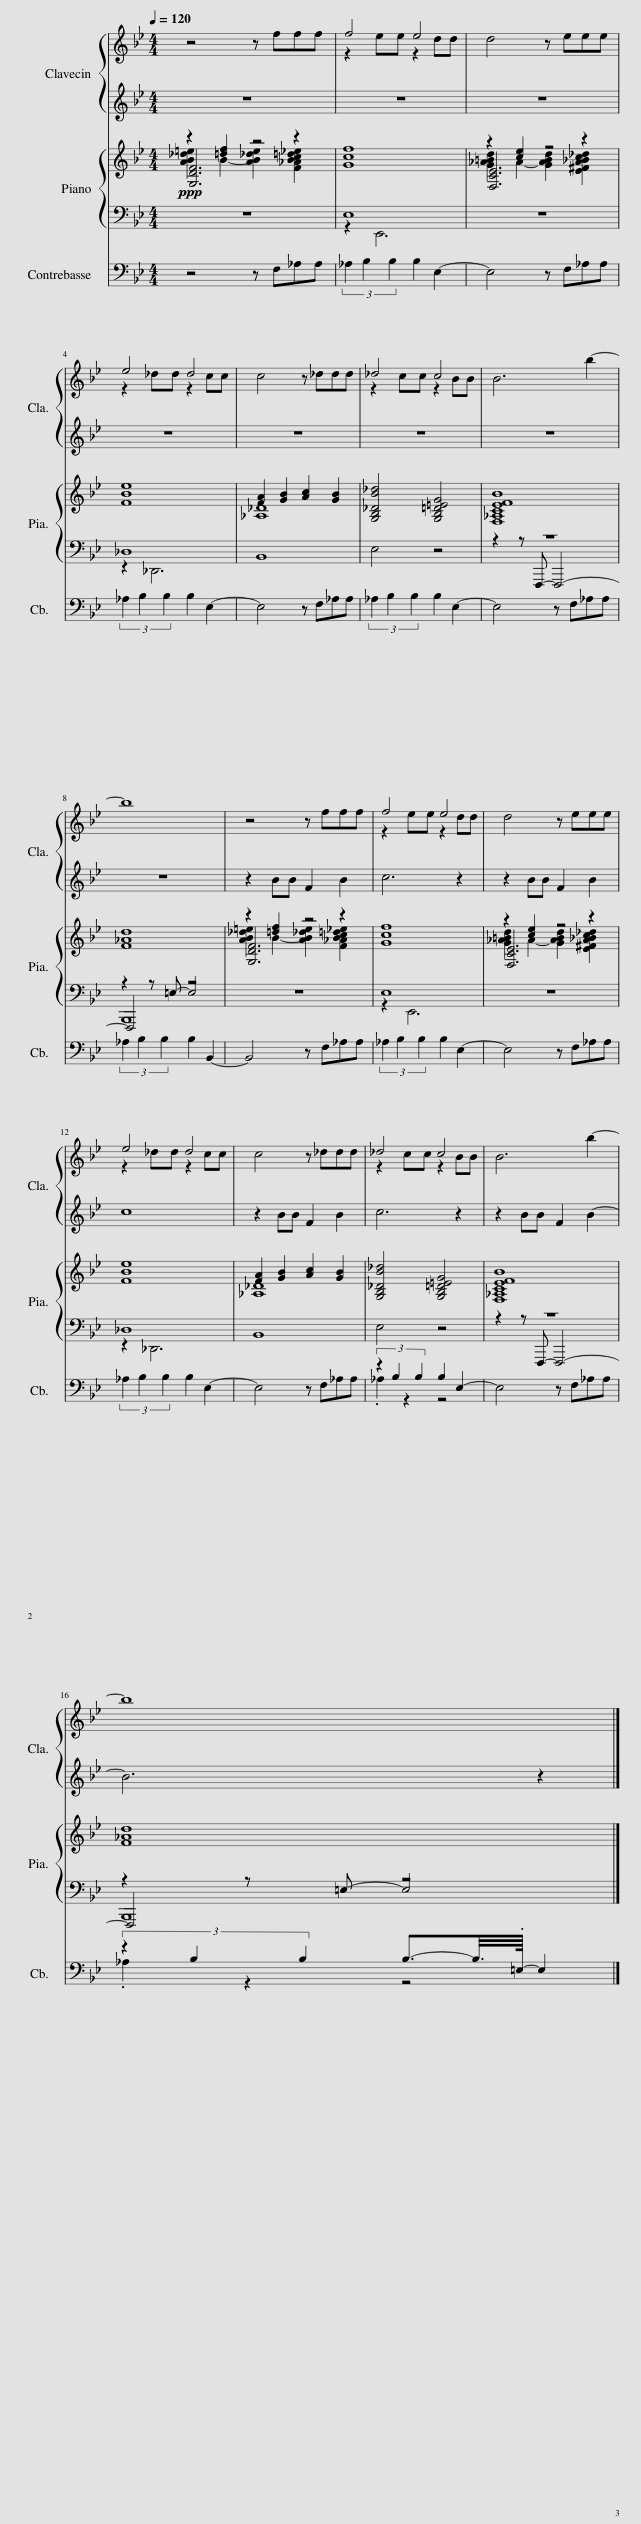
X:1
%%score { ( 1 3 ) | 2 } { ( 4 5 6 ) | ( 7 8 9 ) } ( 10 11 )
L:1/8
Q:1/4=120
M:4/4
I:linebreak $
K:Bb
V:1 treble
V:3 treble
V:2 treble
V:4 treble
V:5 treble
V:6 treble
V:7 bass
V:8 bass
V:9 bass
V:10 bass transpose=-12
V:11 bass transpose="-12 "
V:1
 z4 z fff | f4 e4 | d4 z eee |$ e4 _d4 | c4 z _ddd | %5
 _d4 c4 | B6 b2- |$ b8 | z4 z fff | f4 e4 | %10
 d4 z eee |$ e4 _d4 | c4 z _ddd | _d4 c4 | B6 b2- |$ %15
 b8 |] %16
V:2
 z8 | z8 | z8 |$ z8 | z8 | %5
 z8 | z8 |$ z8 | z2 BB F2 B2 | c6 z2 | %10
 z2 BB F2 B2 |$ c8 | z2 BB F2 B2 | c6 z2 | z2 BB F2 B2- |$ %15
 B6 z2 |] %16
V:3
 x8 | z2 ee z2 dd | x8 |$ z2 _dd z2 cc | x8 | %5
 z2 cc z2 BB | x8 |$ x8 | x8 | z2 ee z2 dd | %10
 x8 |$ z2 _dd z2 cc | x8 | z2 cc z2 BB | x8 |$ %15
 x8 |] %16
V:4
!ppp! z2 [=df]2 z4 | [Gcf]8 | z2 [ce]2 z4 |$ [FBe]8 | [FA]2 [GB]2 [Ac]2 [GB]2 | %5
 [G,B,_DB_d]4 [G,B,=D=EG]4 | [F,_A,CEFB]8 |$ [F_Ad]8 | z2 [=df]2 z4 | [Gcf]8 | %10
 z2 [ce]2 z4 |$ [FBe]8 | [FA]2 [GB]2 [Ac]2 [GB]2 | [G,B,_DB_d]4 [G,B,=D=EG]4 | [F,_A,CEFB]8 |$ %15
 [F_Ad]8 |] %16
V:5
 [AB_d=e]2 B2- [AB_de]2 [F_ABc=d_e]2 | x8 | [G_A=Bd]2 A2- [GABd]2 [E^FA_Bc_d]2 |$ x8 | [_A,_D]8 | %5
 x8 | x8 |$ x8 | [AB_d=e]2 B2- [AB_de]2 [F_ABc=d_e]2 | x8 | %10
 [G_A=Bd]2 A2- [GABd]2 [E^FA_Bc_d]2 |$ x8 | [_A,_D]8 | x8 | x8 |$ %15
 x8 |] %16
V:6
 [G,DF]6 z2 | x8 | [F,CE]6 z2 |$ x8 | x8 | %5
 x8 | x8 |$ x8 | [G,DF]6 z2 | x8 | %10
 [F,CE]6 z2 |$ x8 | x8 | x8 | x8 |$ %15
 x8 |] %16
V:7
 z8 | E,8 | z8 |$ _D,8 | B,,8 | %5
 E,4 z4 | z8 |$ z2 z =E,- E,4 | z8 | E,8 | %10
 z8 |$ _D,8 | B,,8 | E,4 z4 | z8 |$ %15
 z2 z =E,- E,4 |] %16
V:8
 x8 | z2 E,,6 | x8 |$ z2 _D,,6 | x8 | %5
 x8 | x8 |$ B,,,8 | x8 | z2 E,,6 | %10
 x8 |$ z2 _D,,6 | x8 | x8 | x8 |$ %15
 B,,,8 |] %16
V:9
 x8 | x8 | x8 |$ x8 | x8 | %5
 x8 | z2 z F,,,- F,,,4- |$ F,,,4 z4 | x8 | x8 | %10
 x8 |$ x8 | x8 | x8 | z2 z F,,,- F,,,4- |$ %15
 F,,,4 z4 |] %16
V:10
 z4 z F,_A,A, | (3_A,2 B,2 B,2 B,2 E,2- | E,4 z F,_A,A, |$ (3_A,2 B,2 B,2 B,2 E,2- | E,4 z F,_A,A, | %5
 (3_A,2 B,2 B,2 B,2 E,2- | E,4 z F,_A,A, |$ (3_A,2 B,2 B,2 B,2 B,,2- | B,,4 z F,_A,A, | (3_A,2 B,2 B,2 B,2 E,2- | %10
 E,4 z F,_A,A, |$ (3_A,2 B,2 B,2 B,2 E,2- | E,4 z F,_A,A, | (3z2 B,2 B,2 B,2 E,2- | E,4 z F,_A,A, |$ %15
 (3z2 B,2 B,2 B,3/2-B,/4>.=E,/4- E,2 |] %16
V:11
 x8 | x8 | x8 |$ x8 | x8 | %5
 x8 | x8 |$ x8 | x8 | x8 | %10
 x8 |$ x8 | x8 | ._A,2 z2 z4 | x8 |$ %15
 ._A,2 z2 z4 |] %16
